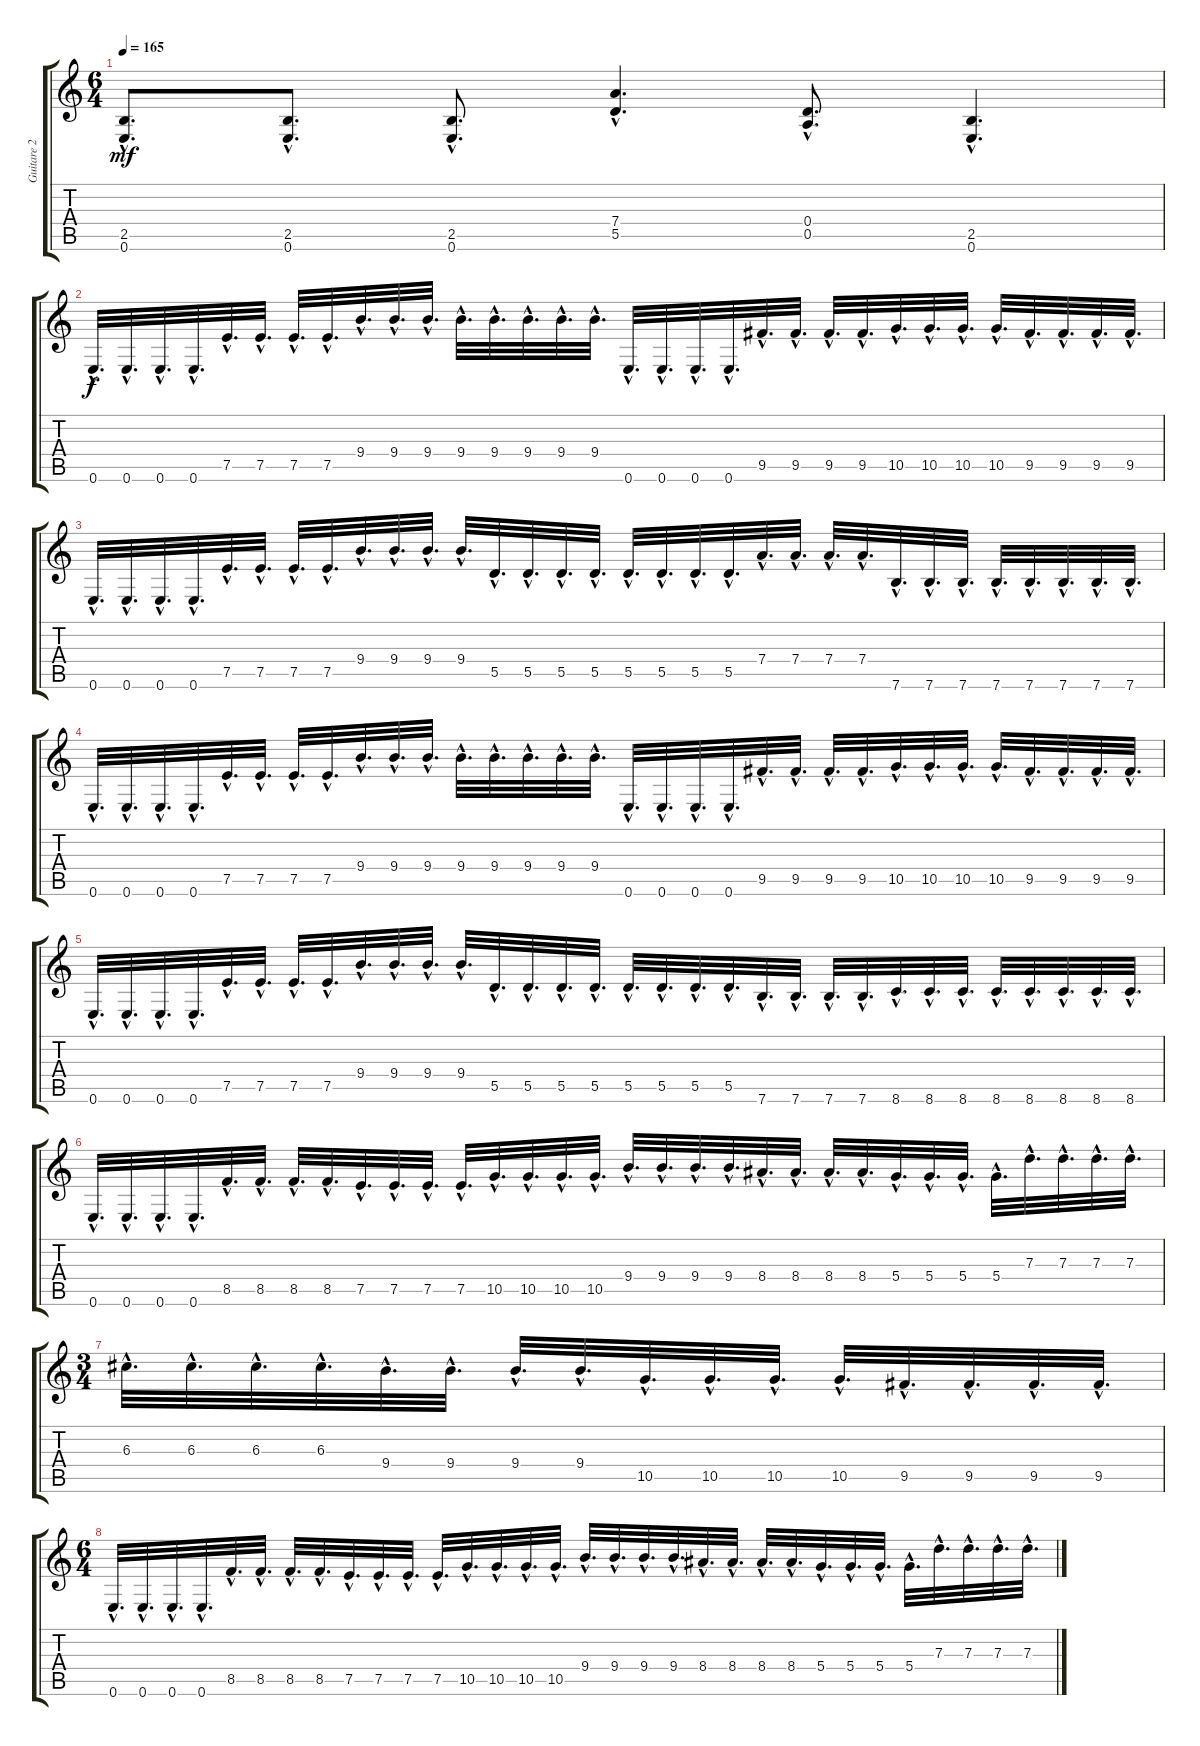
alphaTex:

\track ("Guitare 2" "Guitare 2") {instrument distortionguitar}
\staff {score tabs}
\tuning (E4 B3 G3 D3 A2 E2) {hide}
\ts (6 4)
\tempo 165
\clef g2
\ks c
(2.5{hac} 0.6{hac}).8{d dy mf} (2.5{hac} 0.6{hac}).8{d} (2.5{hac} 0.6{hac}).8{d} (7.4{hac} 5.5{hac}).4{d} (0.4{hac} 0.5{hac}).8{d} (2.5{hac} 0.6{hac}).4{d} |
0.6{hac}.32{d dy f} 0.6{hac}.32{d} 0.6{hac}.32{d} 0.6{hac}.32{d} 7.5{hac}.32{d} 7.5{hac}.32{d} 7.5{hac}.32{d} 7.5{hac}.32{d} 9.4{hac}.32{d} 9.4{hac}.32{d} 9.4{hac}.32{d} 9.4{hac}.32{d} 9.4{hac}.32{d} 9.4{hac}.32{d} 9.4{hac}.32{d} 9.4{hac}.32{d} 0.6{hac}.32{d} 0.6{hac}.32{d} 0.6{hac}.32{d} 0.6{hac}.32{d} 9.5{hac}.32{d} 9.5{hac}.32{d} 9.5{hac}.32{d} 9.5{hac}.32{d} 10.5{hac}.32{d} 10.5{hac}.32{d} 10.5{hac}.32{d} 10.5{hac}.32{d} 9.5{hac}.32{d} 9.5{hac}.32{d} 9.5{hac}.32{d} 9.5{hac}.32{d} |
0.6{hac}.32{d} 0.6{hac}.32{d} 0.6{hac}.32{d} 0.6{hac}.32{d} 7.5{hac}.32{d} 7.5{hac}.32{d} 7.5{hac}.32{d} 7.5{hac}.32{d} 9.4{hac}.32{d} 9.4{hac}.32{d} 9.4{hac}.32{d} 9.4{hac}.32{d} 5.5{hac}.32{d} 5.5{hac}.32{d} 5.5{hac}.32{d} 5.5{hac}.32{d} 5.5{hac}.32{d} 5.5{hac}.32{d} 5.5{hac}.32{d} 5.5{hac}.32{d} 7.4{hac}.32{d} 7.4{hac}.32{d} 7.4{hac}.32{d} 7.4{hac}.32{d} 7.6{hac}.32{d} 7.6{hac}.32{d} 7.6{hac}.32{d} 7.6{hac}.32{d} 7.6{hac}.32{d} 7.6{hac}.32{d} 7.6{hac}.32{d} 7.6{hac}.32{d} |
0.6{hac}.32{d} 0.6{hac}.32{d} 0.6{hac}.32{d} 0.6{hac}.32{d} 7.5{hac}.32{d} 7.5{hac}.32{d} 7.5{hac}.32{d} 7.5{hac}.32{d} 9.4{hac}.32{d} 9.4{hac}.32{d} 9.4{hac}.32{d} 9.4{hac}.32{d} 9.4{hac}.32{d} 9.4{hac}.32{d} 9.4{hac}.32{d} 9.4{hac}.32{d} 0.6{hac}.32{d} 0.6{hac}.32{d} 0.6{hac}.32{d} 0.6{hac}.32{d} 9.5{hac}.32{d} 9.5{hac}.32{d} 9.5{hac}.32{d} 9.5{hac}.32{d} 10.5{hac}.32{d} 10.5{hac}.32{d} 10.5{hac}.32{d} 10.5{hac}.32{d} 9.5{hac}.32{d} 9.5{hac}.32{d} 9.5{hac}.32{d} 9.5{hac}.32{d} |
0.6{hac}.32{d} 0.6{hac}.32{d} 0.6{hac}.32{d} 0.6{hac}.32{d} 7.5{hac}.32{d} 7.5{hac}.32{d} 7.5{hac}.32{d} 7.5{hac}.32{d} 9.4{hac}.32{d} 9.4{hac}.32{d} 9.4{hac}.32{d} 9.4{hac}.32{d} 5.5{hac}.32{d} 5.5{hac}.32{d} 5.5{hac}.32{d} 5.5{hac}.32{d} 5.5{hac}.32{d} 5.5{hac}.32{d} 5.5{hac}.32{d} 5.5{hac}.32{d} 7.6{hac}.32{d} 7.6{hac}.32{d} 7.6{hac}.32{d} 7.6{hac}.32{d} 8.6{hac}.32{d} 8.6{hac}.32{d} 8.6{hac}.32{d} 8.6{hac}.32{d} 8.6{hac}.32{d} 8.6{hac}.32{d} 8.6{hac}.32{d} 8.6{hac}.32{d} |
0.6{hac}.32{d} 0.6{hac}.32{d} 0.6{hac}.32{d} 0.6{hac}.32{d} 8.5{hac}.32{d} 8.5{hac}.32{d} 8.5{hac}.32{d} 8.5{hac}.32{d} 7.5{hac}.32{d} 7.5{hac}.32{d} 7.5{hac}.32{d} 7.5{hac}.32{d} 10.5{hac}.32{d} 10.5{hac}.32{d} 10.5{hac}.32{d} 10.5{hac}.32{d} 9.4{hac}.32{d} 9.4{hac}.32{d} 9.4{hac}.32{d} 9.4{hac}.32{d} 8.4{hac}.32{d} 8.4{hac}.32{d} 8.4{hac}.32{d} 8.4{hac}.32{d} 5.4{hac}.32{d} 5.4{hac}.32{d} 5.4{hac}.32{d} 5.4{hac}.32{d} 7.3{hac}.32{d} 7.3{hac}.32{d} 7.3{hac}.32{d} 7.3{hac}.32{d} |
\ts (3 4)
6.3{hac}.32{d} 6.3{hac}.32{d} 6.3{hac}.32{d} 6.3{hac}.32{d} 9.4{hac}.32{d} 9.4{hac}.32{d} 9.4{hac}.32{d} 9.4{hac}.32{d} 10.5{hac}.32{d} 10.5{hac}.32{d} 10.5{hac}.32{d} 10.5{hac}.32{d} 9.5{hac}.32{d} 9.5{hac}.32{d} 9.5{hac}.32{d} 9.5{hac}.32{d} |
\ts (6 4)
0.6{hac}.32{d} 0.6{hac}.32{d} 0.6{hac}.32{d} 0.6{hac}.32{d} 8.5{hac}.32{d} 8.5{hac}.32{d} 8.5{hac}.32{d} 8.5{hac}.32{d} 7.5{hac}.32{d} 7.5{hac}.32{d} 7.5{hac}.32{d} 7.5{hac}.32{d} 10.5{hac}.32{d} 10.5{hac}.32{d} 10.5{hac}.32{d} 10.5{hac}.32{d} 9.4{hac}.32{d} 9.4{hac}.32{d} 9.4{hac}.32{d} 9.4{hac}.32{d} 8.4{hac}.32{d} 8.4{hac}.32{d} 8.4{hac}.32{d} 8.4{hac}.32{d} 5.4{hac}.32{d} 5.4{hac}.32{d} 5.4{hac}.32{d} 5.4{hac}.32{d} 7.3{hac}.32{d} 7.3{hac}.32{d} 7.3{hac}.32{d} 7.3{hac}.32{d}
